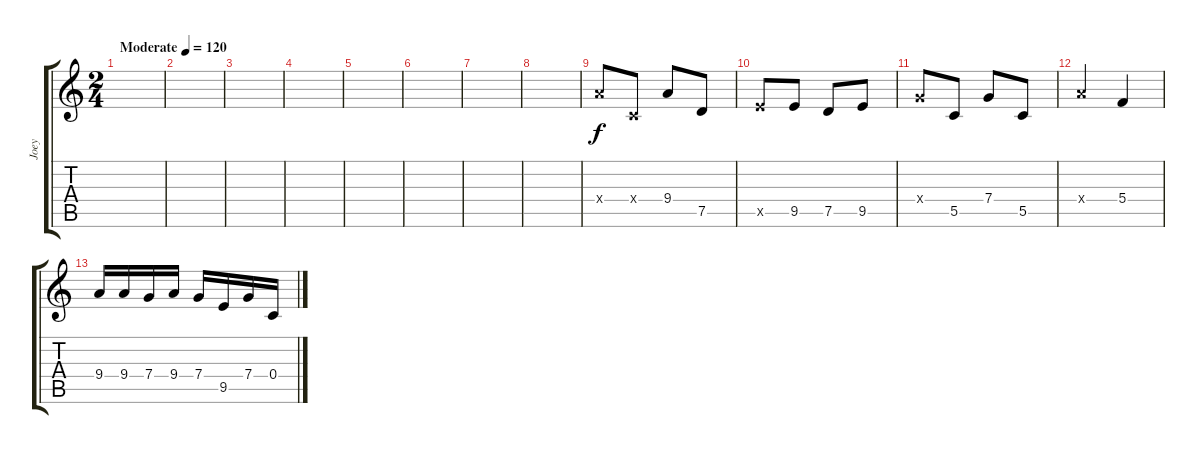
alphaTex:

\track ("Joey" "Joey") {instrument overdrivenguitar}
\staff {score tabs}
\tuning (D4 A3 F3 C3 G2 C2) {hide}
\ts (2 4)
\tempo (120 "Moderate")
\clef g2
\ks c
|
|
|
|
|
|
|
|
9.4{x}.8 0.4{x}.8 9.4.8 7.5.8 |
9.5{x}.8 9.5.8 7.5.8 9.5.8 |
7.4{x}.8 5.5.8 7.4.8 5.5.8 |
9.4{x}.4 5.4.4 |
9.4.16 9.4.16 7.4.16 9.4.16 7.4.16 9.5.16 7.4.16 0.4.16
